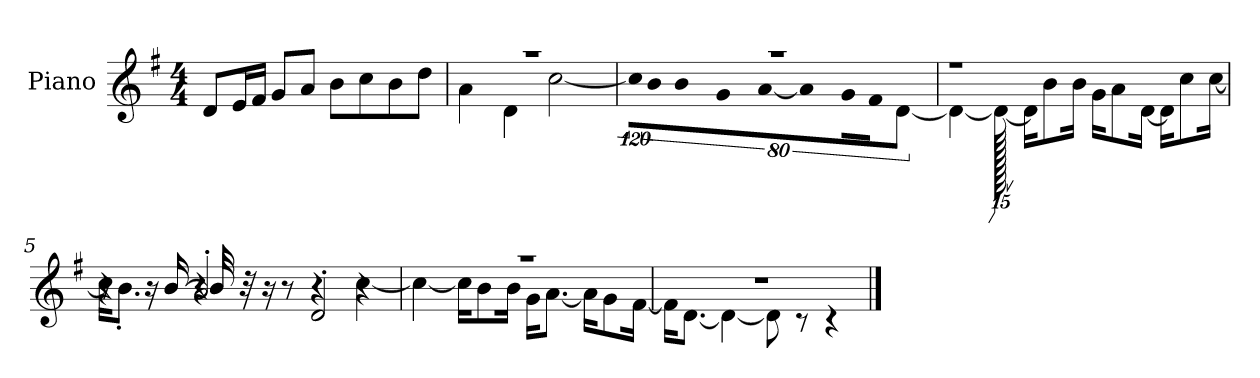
**kern
*part1
*staff1
*I"Piano
*I'P-no
*clefG2
*k[f#]
*M4/4
*MM90
=1
8d/L
16e/L
16f#/JJ
8g/L
8a/J
8b\L
8cc\
8b\
8dd\J
=2
*^
1r	4a\
.	4d\
.	[2cc\
=3	=3
!	!LO:N:vis=16
1r	1920%107cc\KL]
!	!LO:N:vis=8
.	640%71b\
!	!LO:N:vis=16
.	1920%107b\L
!	!LO:N:vis=16
.	1920%107g\
!	!LO:N:vis=16
.	[1920%107a\JJ
!	!LO:N:vis=4
.	1920%427a\]
!	!LO:N:vis=8
.	640%71g\L
!	!LO:N:vis=8
.	640%71f#\J
.	[320%71d\
=4	=4
1r	4d\_
.	1920d\_
.	16d\KL]
.	8b\
.	16b\Jk
.	16g\KL
.	8a\
.	[16d\Jk
.	16d\KL]
.	8cc\
.	[16cc\Jk
1920ryy	.
!!LO:LB:g=z	!!
=5	=5
*	*^
4r	16cc\KL]	8r
.	8.b'\J	.
.	.	16r
.	.	[16b/
2a'/	4r	32b/]
.	.	32r
.	.	16r
.	.	8r
.	4r	2d'/
4r	[4cc\	.
*	*v	*v
=6	=6
1r	4cc\_
.	16cc\KL]
.	8b\
.	16b\Jk
.	16g\KL
.	[8.a\J
.	16a\KL]
.	8g\
.	[16f#\Jk
=7	=7
1r	16f#\KL]
.	[8.d\J
.	4d\_
.	8d\]
.	8r
.	4r
*v	*v
==
*-
